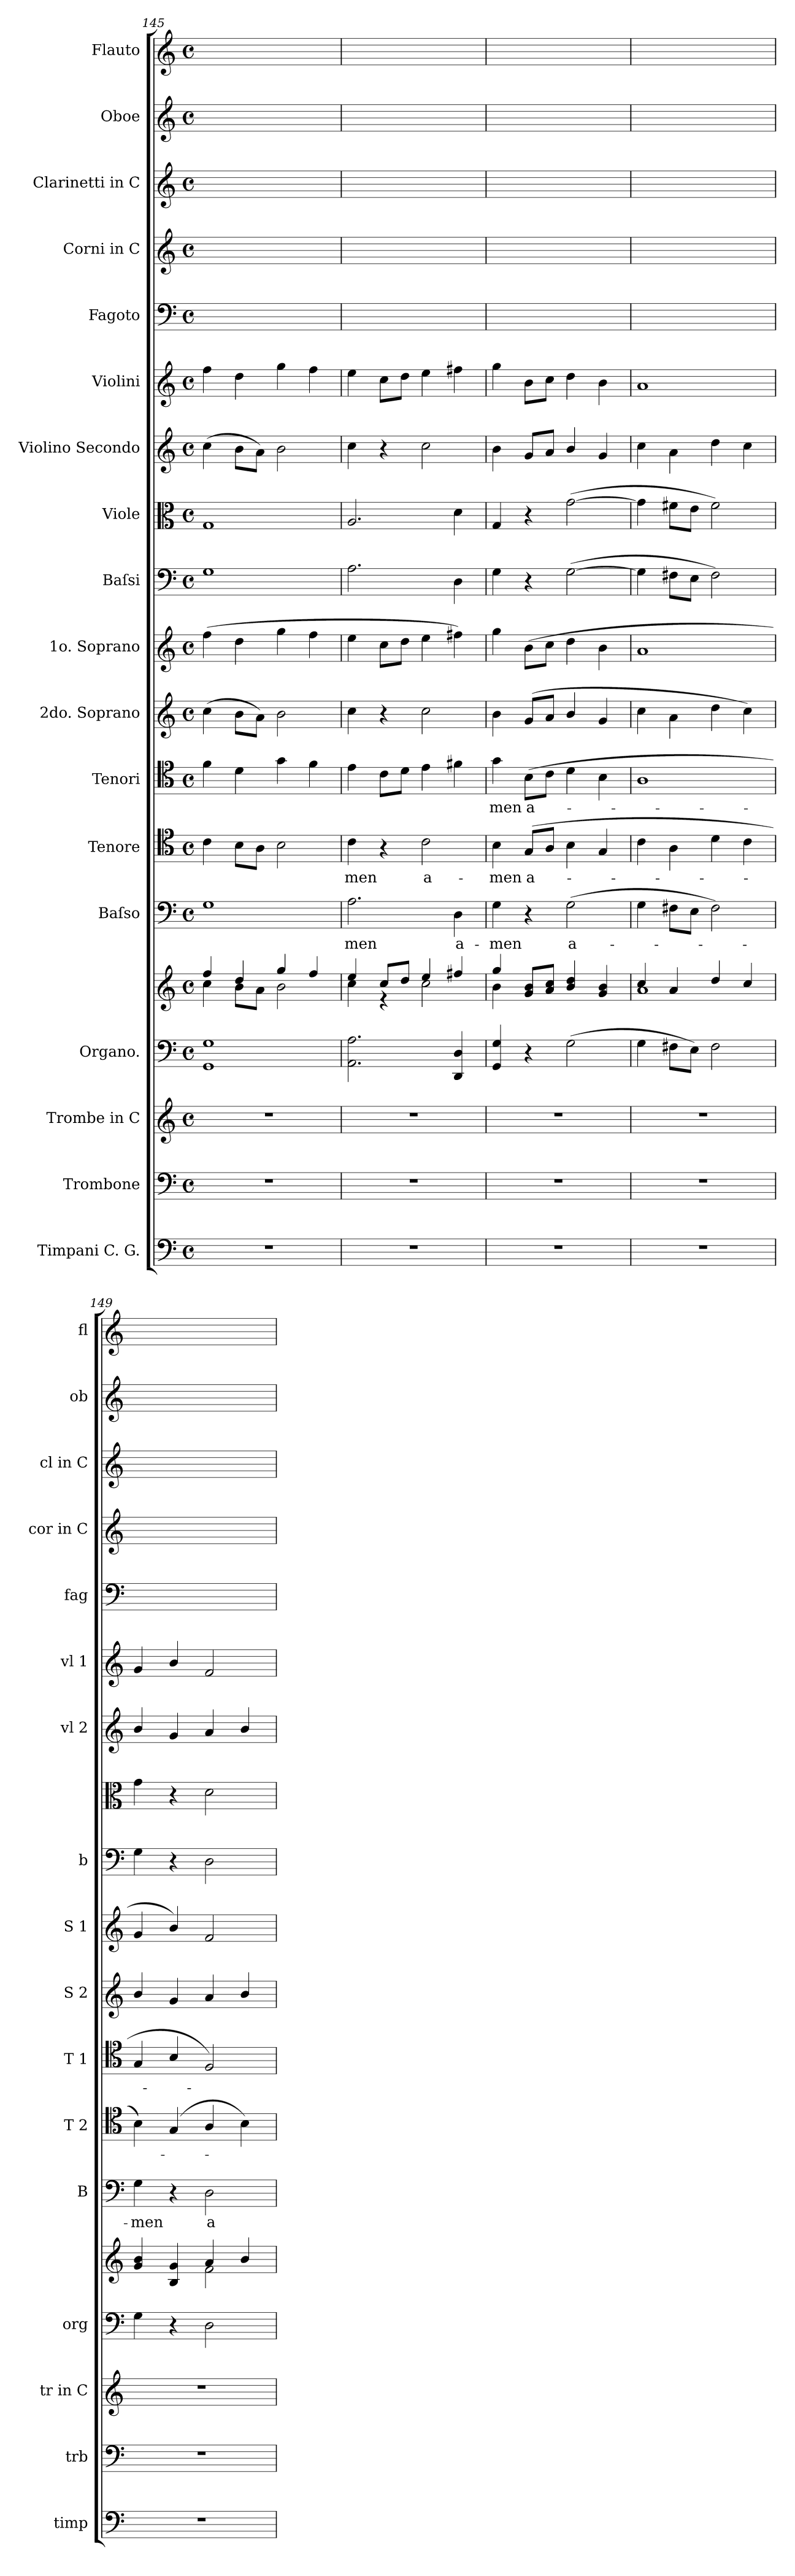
**kern	**kern	**kern	**kern	**kern	**kern	**text	**kern	**text	**kern	**text	**kern	**kern	**kern	**kern	**kern	**kern	**kern	**kern	**kern	**kern	**kern
*part18	*part17	*part16	*part15	*part15	*part14	*part14	*part13	*part13	*part12	*part12	*part11	*part10	*part9	*part8	*part7	*part6	*part5	*part4	*part3	*part2	*part1
*staff19	*staff18	*staff17	*staff16	*staff15	*staff14	*staff14	*staff13	*staff13	*staff12	*staff12	*staff11	*staff10	*staff9	*staff8	*staff7	*staff6	*staff5	*staff4	*staff3	*staff2	*staff1
*I"Timpani C. G.	*I"Trombone	*I"Trombe in C	*I"Organo.	*	*I"Baſso	*	*I"Tenore	*	*I"Tenori	*	*I"2do. Soprano	*I"1o. Soprano	*I"Baſsi	*I"Viole	*I"Violino Secondo	*I"Violini	*I"Fagoto	*I"Corni in C	*I"Clarinetti in C	*I"Oboe	*I"Flauto
*I'timp	*I'trb	*I'tr in C	*I'org	*	*I'B	*	*I'T 2	*	*I'T 1	*	*I'S 2	*I'S 1	*I'b	*	*I'vl 2	*I'vl 1	*I'fag	*I'cor in C	*I'cl in C	*I'ob	*I'fl
*clefF4	*clefF4	*clefG2	*clefF4	*clefG2	*clefF4	*	*clefC4	*	*clefC4	*	*clefG2	*clefG2	*clefF4	*clefC3	*clefG2	*clefG2	*clefF4	*clefG2	*clefG2	*clefG2	*clefG2
*k[]	*k[]	*k[]	*k[]	*k[]	*k[]	*	*k[]	*	*k[]	*	*k[]	*k[]	*k[]	*k[]	*k[]	*k[]	*k[]	*k[]	*k[]	*k[]	*k[]
*M4/4	*M4/4	*M4/4	*M4/4	*M4/4	*M4/4	*	*M4/4	*	*M4/4	*	*M4/4	*M4/4	*M4/4	*M4/4	*M4/4	*M4/4	*M4/4	*M4/4	*M4/4	*M4/4	*M4/4
*met(c)	*met(c)	*met(c)	*met(c)	*met(c)	*met(c)	*	*met(c)	*	*met(c)	*	*met(c)	*met(c)	*met(c)	*met(c)	*met(c)	*met(c)	*met(c)	*met(c)	*met(c)	*met(c)	*met(c)
=145	=145	=145	=145	=145	=145	=145	=145	=145	=145	=145	=145	=145	=145	=145	=145	=145	=145	=145	=145	=145	=145
*	*	*	*	*^	*	*	*	*	*	*	*	*	*	*	*	*	*	*	*	*	*
1r	1r	1r	1GG 1G	4ff/	4cc\	1G	.	4c\	.	4f\	.	(4cc\	(4ff\	1G	1G	(4cc\	4ff\	1ryy	1ryy	1ryy	1ryy	1ryy
.	.	.	.	4dd/	8b\L	.	.	8B\L	.	4d\	.	8b\L	4dd\	.	.	8b\L	4dd\	.	.	.	.	.
.	.	.	.	.	8a\J	.	.	8A\J	.	.	.	8a\J)	.	.	.	8a\J)	.	.	.	.	.	.
.	.	.	.	4gg/	2b\	.	.	2B\	.	4g\	.	2b\	4gg\	.	.	2b\	4gg\	.	.	.	.	.
.	.	.	.	4ff/	.	.	.	.	.	4f\	.	.	4ff\	.	.	.	4ff\	.	.	.	.	.
=146	=146	=146	=146	=146	=146	=146	=146	=146	=146	=146	=146	=146	=146	=146	=146	=146	=146	=146	=146	=146	=146	=146
1r	1r	1r	2.AA\ 2.A\	4ee/	4cc\	2.A\	-men	4c\	-men	4e\	.	4cc\	4ee\	2.A\	2.A/	4cc\	4ee\	1ryy	1ryy	1ryy	1ryy	1ryy
.	.	.	.	8cc/L	4r	.	.	4r	.	8c\L	.	4r	8cc\L	.	.	4r	8cc\L	.	.	.	.	.
.	.	.	.	8dd/J	.	.	.	.	.	8d\J	.	.	8dd\J	.	.	.	8dd\J	.	.	.	.	.
.	.	.	.	4ee/	2cc\	.	.	2c\	a-	4e\	.	2cc\	4ee\	.	.	2cc\	4ee\	.	.	.	.	.
.	.	.	4DD/ 4D/	4ff#X/	.	4D\	a-	.	.	4f#X\	.	.	4ff#X\)	4D\	4d\	.	4ff#X\	.	.	.	.	.
=147	=147	=147	=147	=147	=147	=147	=147	=147	=147	=147	=147	=147	=147	=147	=147	=147	=147	=147	=147	=147	=147	=147
1r	1r	1r	4GG/ 4G/	4gg/	4b\	4G\	-men	4B\	-men	4g\	-men	4b\	4gg\	4G\	4G/	4b\	4gg\	1ryy	1ryy	1ryy	1ryy	1ryy
.	.	.	4r	8g/ 8b/L	4ryy	4r	.	(8G/L	a-	(8B\L	a-	(8g/L	(8b\L	4r	4r	8g/L	8b\L	.	.	.	.	.
.	.	.	.	8a/ 8cc/J	.	.	.	8A/J	.	8c\J	.	8a/J	8cc\J	.	.	8a/J	8cc\J	.	.	.	.	.
.	.	.	(2G\	4b/ 4dd/	4ryy	(2G\	a-	4B\	.	4d\	.	4b/	4dd\	([2G\	([2g\	4b/	4dd\	.	.	.	.	.
.	.	.	.	4g/ 4b/	4ryy	.	.	4G/	.	4B\	.	4g/	4b\	.	.	4g/	4b\	.	.	.	.	.
=148	=148	=148	=148	=148	=148	=148	=148	=148	=148	=148	=148	=148	=148	=148	=148	=148	=148	=148	=148	=148	=148	=148
1r	1r	1r	4G\	4cc/	1a	4G\	.	4c\	.	1A	.	4cc\	1a	4G\]	4g\]	4cc\	1a	1ryy	1ryy	1ryy	1ryy	1ryy
.	.	.	8F#X\L	4a/	.	8F#X\L	.	4A\	.	.	.	4a\	.	8F#X\L	8f#X\L	4a\	.	.	.	.	.	.
.	.	.	8E\J)	.	.	8E\J	.	.	.	.	.	.	.	8E\J	8e\J	.	.	.	.	.	.	.
.	.	.	2F#\	4dd/	.	2F#\)	.	4d\	.	.	.	4dd\	.	2F#\)	2f#\)	4dd\	.	.	.	.	.	.
.	.	.	.	4cc/	.	.	.	4c\	.	.	.	4cc\)	.	.	.	4cc\	.	.	.	.	.	.
=149	=149	=149	=149	=149	=149	=149	=149	=149	=149	=149	=149	=149	=149	=149	=149	=149	=149	=149	=149	=149	=149	=149
1r	1r	1r	4G\	4g/ 4b/	4ryy	4G\	-men	4B\)	.	4G/	.	4b/	4g/	4G\	4g\	4b/	4g/	1ryy	1ryy	1ryy	1ryy	1ryy
.	.	.	4r	4B/ 4g/	4ryy	4r	.	(4G/	.	4B/	.	4g/	4b/)	4r	4r	4g/	4b/	.	.	.	.	.
.	.	.	2D\	4a/	2f\	2D\	a-	4A/	.	2F/)	.	4a/	2f/	2D\	2d\	4a/	2f/	.	.	.	.	.
.	.	.	.	4b/	.	.	.	4B\)	.	.	.	4b/	.	.	.	4b/	.	.	.	.	.	.
*	*	*	*	*v	*v	*	*	*	*	*	*	*	*	*	*	*	*	*	*	*	*	*
=	=	=	=	=	=	=	=	=	=	=	=	=	=	=	=	=	=	=	=	=	=
*-	*-	*-	*-	*-	*-	*-	*-	*-	*-	*-	*-	*-	*-	*-	*-	*-	*-	*-	*-	*-	*-
